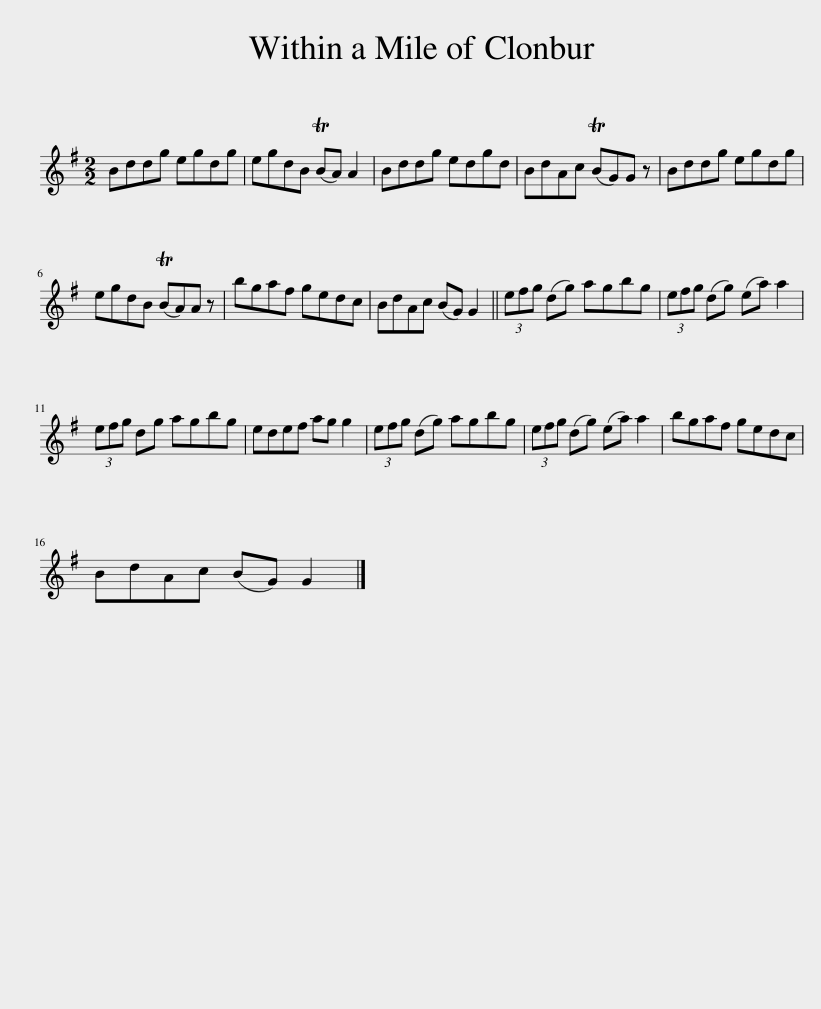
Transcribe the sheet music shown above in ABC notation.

X:1
L:1/8
M:2/2
I:linebreak $
K:G
V:1 treble
V:1
 Bddg egdg | egdB (TBA) A2 | Bddg edgd | BdAc (TBG)G z | Bddg egdg |$ %5
 egdB (TBA)A z | bgaf gedc | BdAc (BG) G2 || (3efg (dg) agbg | (3efg (dg) (ea) a2 |$ %10
 (3efg dg agbg | edef ag g2 | (3efg (dg) agbg | (3efg (dg) (ea) a2 | bgaf gedc |$ %15
 BdAc (BG) G2 |] %16
